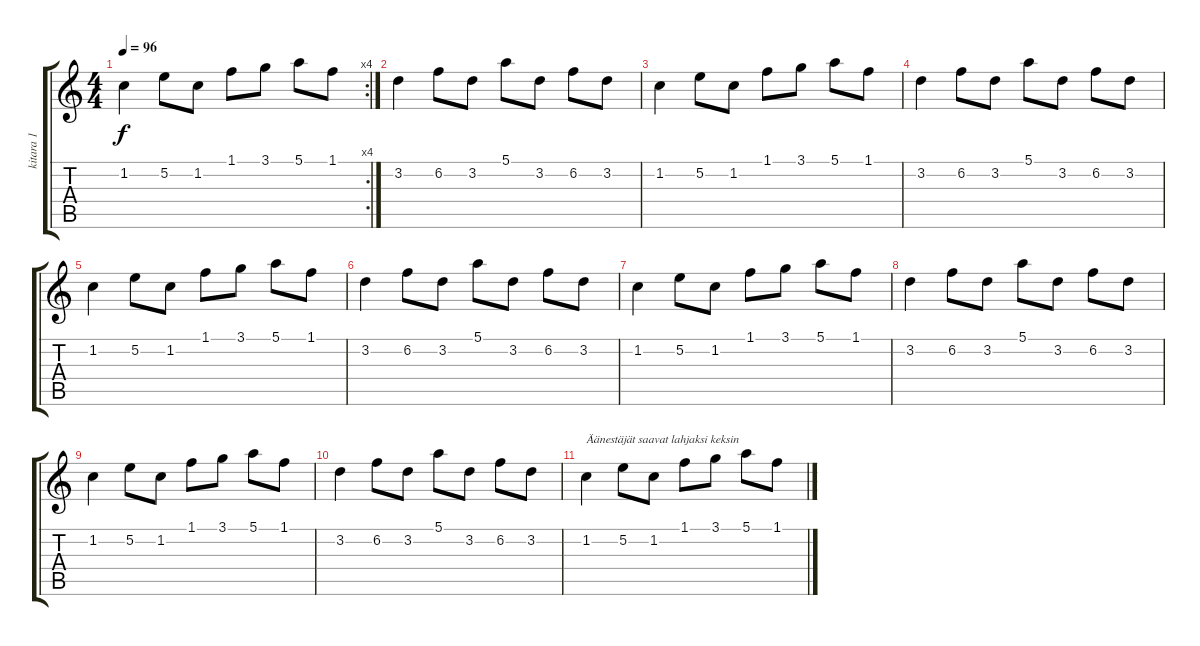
\track ("kitara 1" "kitara 1") {instrument acousticguitarsteel}
\staff {score tabs}
\tuning (E4 B3 G3 D3 A2 D2) {hide}
\rc 4
\ts (4 4)
\tempo 96
\clef g2
\ks c
1.2.4{dy f} 5.2.8 1.2.8 1.1.8 3.1.8 5.1.8 1.1.8 |
3.2.4{volume 11 balance 8 instrument distortionguitar} 6.2.8 3.2.8 5.1.8 3.2.8 6.2.8 3.2.8 |
1.2.4 5.2.8 1.2.8 1.1.8 3.1.8 5.1.8 1.1.8 |
3.2.4{volume 9} 6.2.8 3.2.8 5.1.8 3.2.8 6.2.8 3.2.8 |
1.2.4 5.2.8 1.2.8 1.1.8 3.1.8 5.1.8 1.1.8 |
3.2.4{volume 5} 6.2.8 3.2.8 5.1.8 3.2.8 6.2.8 3.2.8 |
1.2.4 5.2.8 1.2.8 1.1.8 3.1.8 5.1.8 1.1.8 |
3.2.4{volume 2} 6.2.8 3.2.8 5.1.8 3.2.8 6.2.8 3.2.8 |
1.2.4 5.2.8 1.2.8 1.1.8 3.1.8 5.1.8 1.1.8 |
3.2.4{volume 0} 6.2.8 3.2.8 5.1.8 3.2.8 6.2.8 3.2.8 |
1.2.4{txt "Äänestäjät saavat lahjaksi keksin"} 5.2.8 1.2.8 1.1.8 3.1.8 5.1.8 1.1.8
